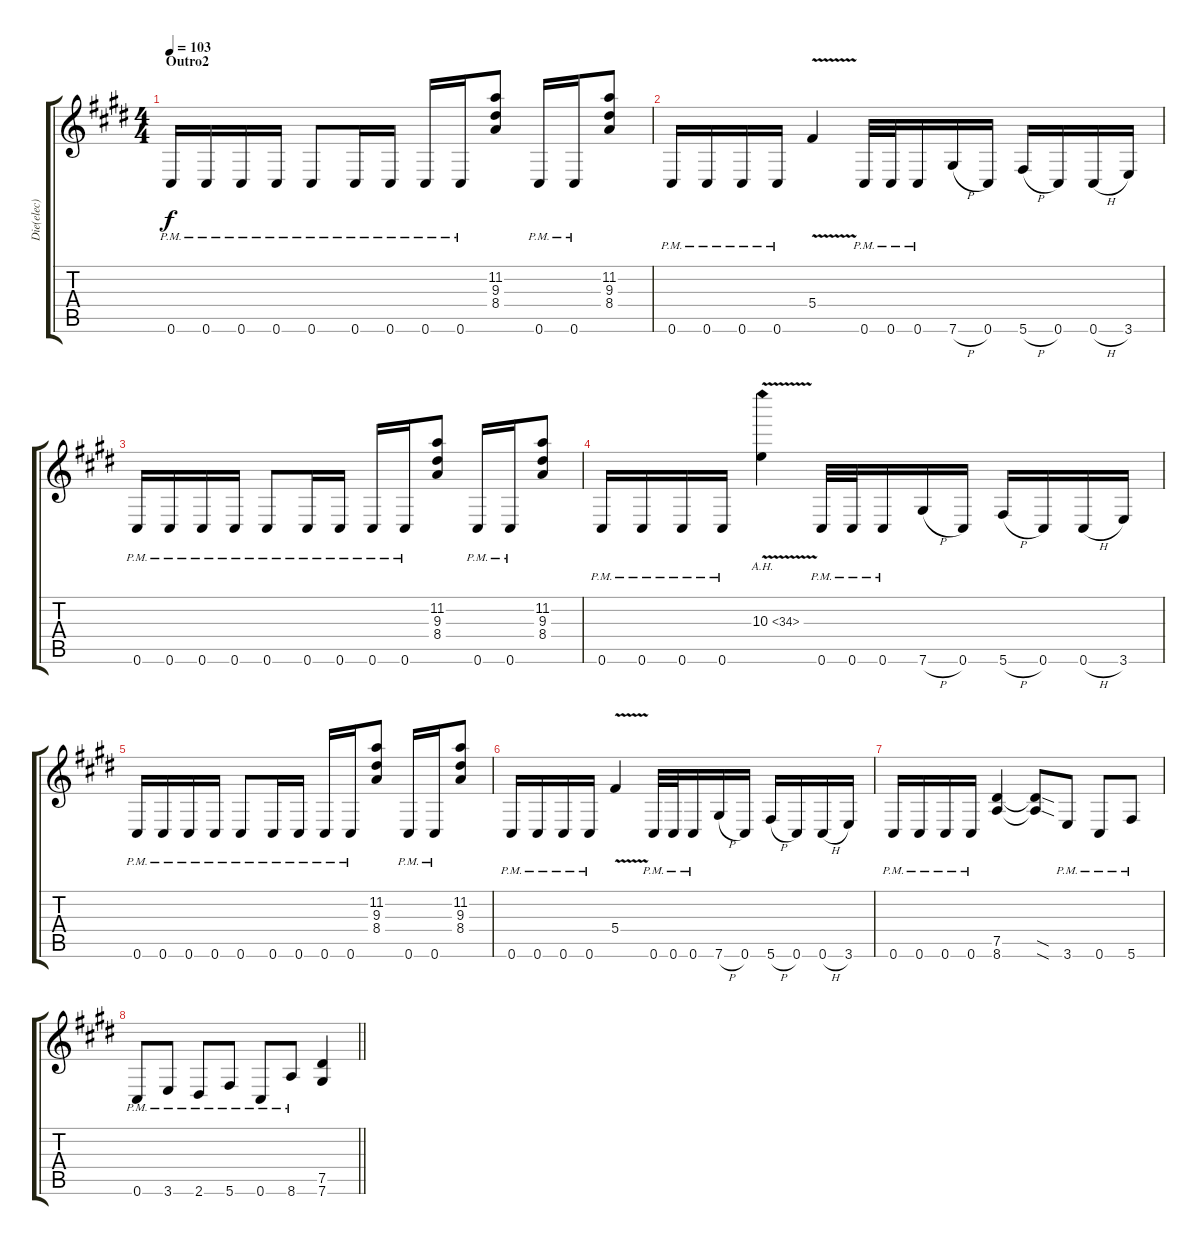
\track ("Die(elec)" "Die(elec)") {instrument distortionguitar}
\staff {score tabs}
\tuning (Eb4 Bb3 Gb3 Db3 Ab2 Db2) {hide}
\ts (4 4)
\section ("" "Outro2")
\tempo 103
\clef g2
\ks c#minor
0.6{pm}.16{dy f} 0.6{pm}.16 0.6{pm}.16 0.6{pm}.16 0.6{pm}.8 0.6{pm}.16 0.6{pm}.16 0.6{pm}.16 0.6{pm}.16 (11.2 9.3 8.4).8 0.6{pm}.16 0.6{pm}.16 (11.2 9.3 8.4).8 |
0.6{pm}.16 0.6{pm}.16 0.6{pm}.16 0.6{pm}.16 5.4{v}.4 0.6{pm}.32 0.6{pm}.32 0.6{pm}.16 7.6{h}.16 0.6.16 5.6{h}.16 0.6.16 0.6{h}.16 3.6.16 |
0.6{pm}.16 0.6{pm}.16 0.6{pm}.16 0.6{pm}.16 0.6{pm}.8 0.6{pm}.16 0.6{pm}.16 0.6{pm}.16 0.6{pm}.16 (11.2 9.3 8.4).8 0.6{pm}.16 0.6{pm}.16 (11.2 9.3 8.4).8 |
0.6{pm}.16 0.6{pm}.16 0.6{pm}.16 0.6{pm}.16 10.3{ah 24 v}.4 0.6{pm}.32 0.6{pm}.32 0.6{pm}.16 7.6{h}.16 0.6.16 5.6{h}.16 0.6.16 0.6{h}.16 3.6.16 |
0.6{pm}.16 0.6{pm}.16 0.6{pm}.16 0.6{pm}.16 0.6{pm}.8 0.6{pm}.16 0.6{pm}.16 0.6{pm}.16 0.6{pm}.16 (11.2 9.3 8.4).8 0.6{pm}.16 0.6{pm}.16 (11.2 9.3 8.4).8 |
0.6{pm}.16 0.6{pm}.16 0.6{pm}.16 0.6{pm}.16 5.4{v}.4 0.6{pm}.32 0.6{pm}.32 0.6{pm}.16 7.6{h}.16 0.6.16 5.6{h}.16 0.6.16 0.6{h}.16 3.6.16 |
0.6{pm}.16 0.6{pm}.16 0.6{pm}.16 0.6{pm}.16 (7.5 8.6).4 (7.5{sod t} 8.6{sod t}).8 3.6{pm}.8 0.6{pm}.8 5.6{pm}.8 |
\barLineRight lightlight
0.6{pm}.8 3.6{pm}.8 2.6{pm}.8 5.6{pm}.8 0.6{pm}.8 8.6{pm}.8 (7.5 7.6).4
